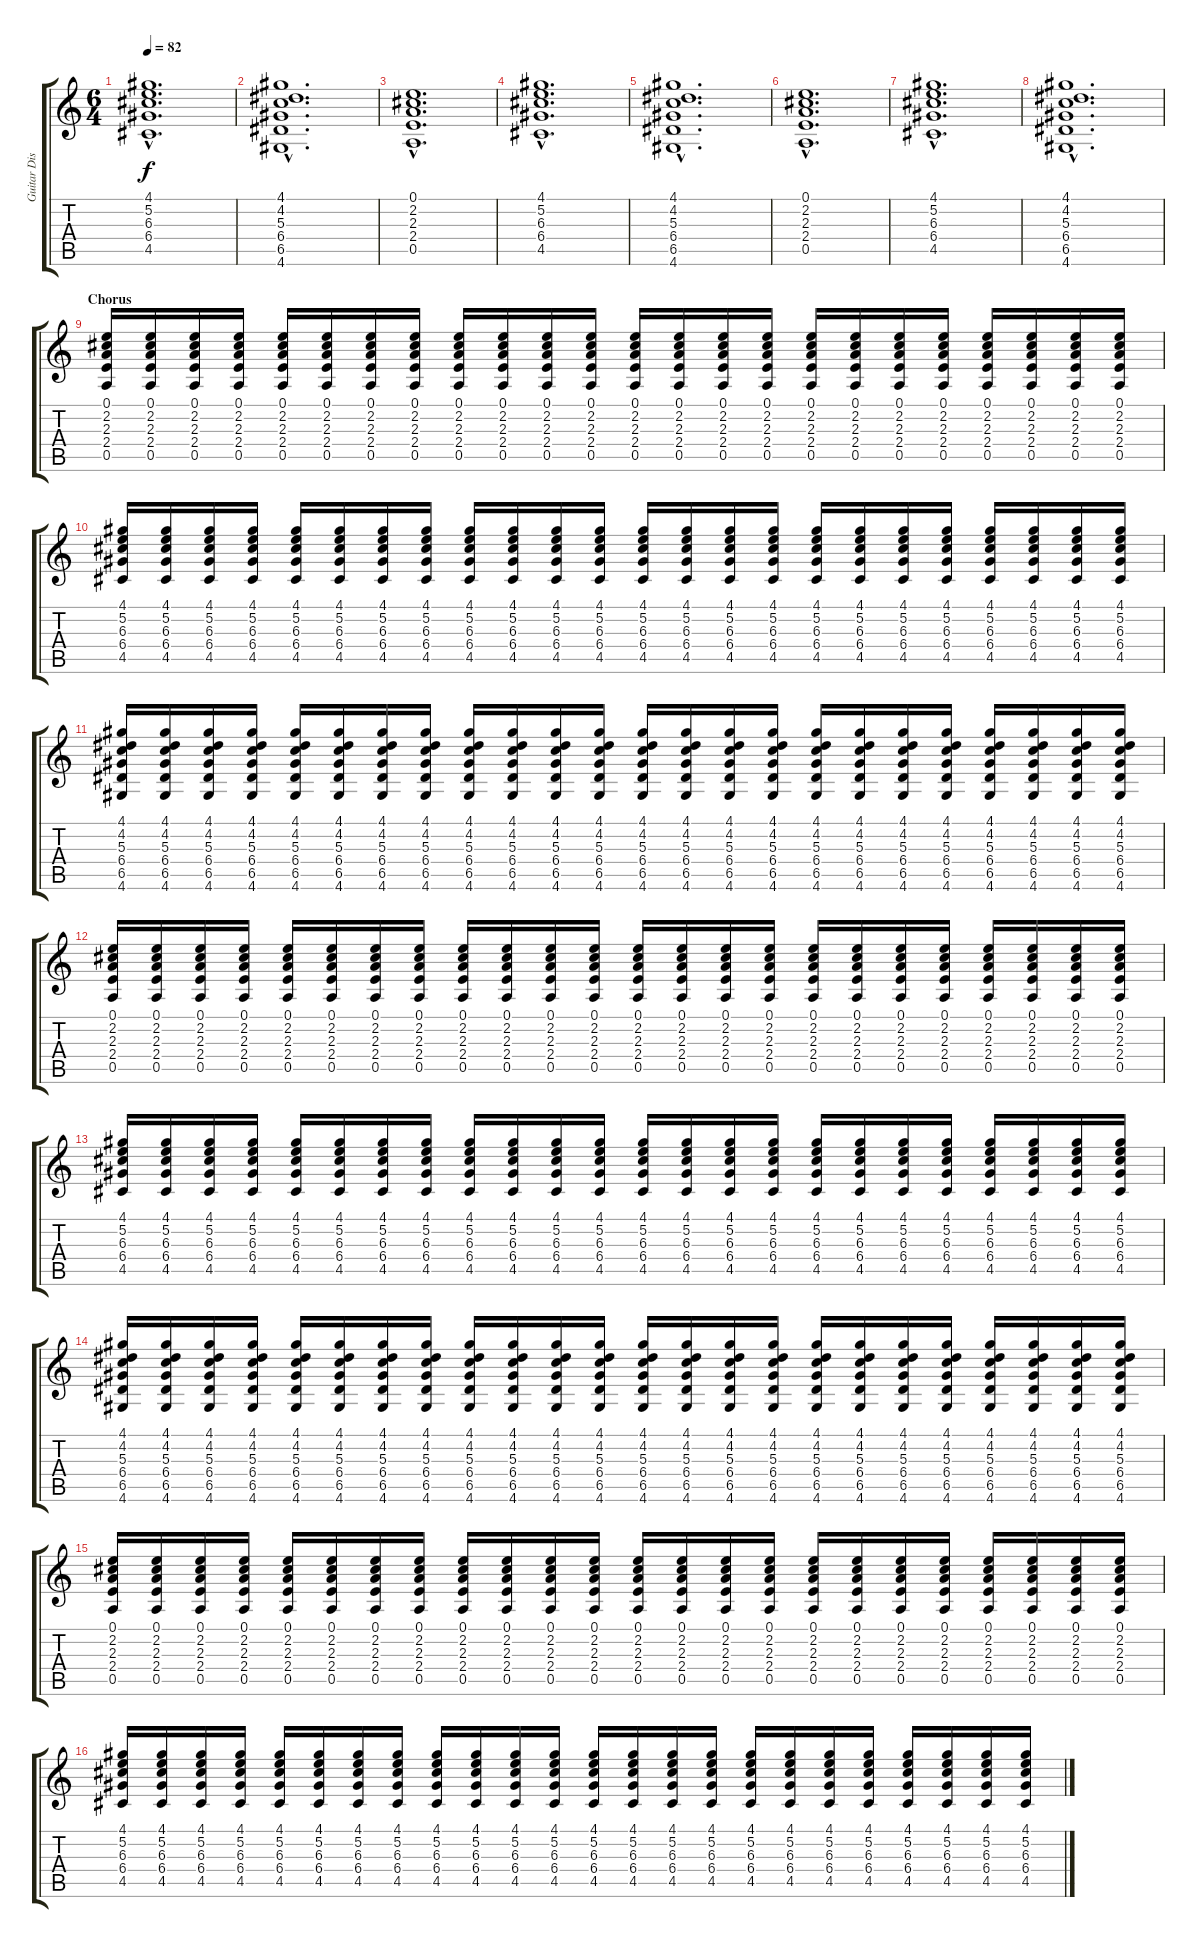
\track ("Guitar Dist" "Guitar Dis") {instrument overdrivenguitar}
\staff {score tabs}
\tuning (E4 B3 G3 D3 A2 E2) {hide}
\ts (6 4)
\tempo 82
\clef g2
\ks c
(4.1{hac} 5.2{hac} 6.3{hac} 6.4{hac} 4.5{hac}).1{d dy f} |
(4.1{hac} 4.2{hac} 5.3{hac} 6.4{hac} 6.5{hac} 4.6{hac}).1{d} |
(0.1{hac} 2.2{hac} 2.3{hac} 2.4{hac} 0.5{hac}).1{d} |
(4.1{hac} 5.2{hac} 6.3{hac} 6.4{hac} 4.5{hac}).1{d} |
(4.1{hac} 4.2{hac} 5.3{hac} 6.4{hac} 6.5{hac} 4.6{hac}).1{d} |
(0.1{hac} 2.2{hac} 2.3{hac} 2.4{hac} 0.5{hac}).1{d} |
(4.1{hac} 5.2{hac} 6.3{hac} 6.4{hac} 4.5{hac}).1{d} |
(4.1{hac} 4.2{hac} 5.3{hac} 6.4{hac} 6.5{hac} 4.6{hac}).1{d} |
\section ("" "Chorus")
(0.1 2.2 2.3 2.4 0.5).16 (0.1 2.2 2.3 2.4 0.5).16 (0.1 2.2 2.3 2.4 0.5).16 (0.1 2.2 2.3 2.4 0.5).16 (0.1 2.2 2.3 2.4 0.5).16 (0.1 2.2 2.3 2.4 0.5).16 (0.1 2.2 2.3 2.4 0.5).16 (0.1 2.2 2.3 2.4 0.5).16 (0.1 2.2 2.3 2.4 0.5).16 (0.1 2.2 2.3 2.4 0.5).16 (0.1 2.2 2.3 2.4 0.5).16 (0.1 2.2 2.3 2.4 0.5).16 (0.1 2.2 2.3 2.4 0.5).16 (0.1 2.2 2.3 2.4 0.5).16 (0.1 2.2 2.3 2.4 0.5).16 (0.1 2.2 2.3 2.4 0.5).16 (0.1 2.2 2.3 2.4 0.5).16 (0.1 2.2 2.3 2.4 0.5).16 (0.1 2.2 2.3 2.4 0.5).16 (0.1 2.2 2.3 2.4 0.5).16 (0.1 2.2 2.3 2.4 0.5).16 (0.1 2.2 2.3 2.4 0.5).16 (0.1 2.2 2.3 2.4 0.5).16 (0.1 2.2 2.3 2.4 0.5).16 |
(4.1 5.2 6.3 6.4 4.5).16 (4.1 5.2 6.3 6.4 4.5).16 (4.1 5.2 6.3 6.4 4.5).16 (4.1 5.2 6.3 6.4 4.5).16 (4.1 5.2 6.3 6.4 4.5).16 (4.1 5.2 6.3 6.4 4.5).16 (4.1 5.2 6.3 6.4 4.5).16 (4.1 5.2 6.3 6.4 4.5).16 (4.1 5.2 6.3 6.4 4.5).16 (4.1 5.2 6.3 6.4 4.5).16 (4.1 5.2 6.3 6.4 4.5).16 (4.1 5.2 6.3 6.4 4.5).16 (4.1 5.2 6.3 6.4 4.5).16 (4.1 5.2 6.3 6.4 4.5).16 (4.1 5.2 6.3 6.4 4.5).16 (4.1 5.2 6.3 6.4 4.5).16 (4.1 5.2 6.3 6.4 4.5).16 (4.1 5.2 6.3 6.4 4.5).16 (4.1 5.2 6.3 6.4 4.5).16 (4.1 5.2 6.3 6.4 4.5).16 (4.1 5.2 6.3 6.4 4.5).16 (4.1 5.2 6.3 6.4 4.5).16 (4.1 5.2 6.3 6.4 4.5).16 (4.1 5.2 6.3 6.4 4.5).16 |
(4.1 4.2 5.3 6.4 6.5 4.6).16 (4.1 4.2 5.3 6.4 6.5 4.6).16 (4.1 4.2 5.3 6.4 6.5 4.6).16 (4.1 4.2 5.3 6.4 6.5 4.6).16 (4.1 4.2 5.3 6.4 6.5 4.6).16 (4.1 4.2 5.3 6.4 6.5 4.6).16 (4.1 4.2 5.3 6.4 6.5 4.6).16 (4.1 4.2 5.3 6.4 6.5 4.6).16 (4.1 4.2 5.3 6.4 6.5 4.6).16 (4.1 4.2 5.3 6.4 6.5 4.6).16 (4.1 4.2 5.3 6.4 6.5 4.6).16 (4.1 4.2 5.3 6.4 6.5 4.6).16 (4.1 4.2 5.3 6.4 6.5 4.6).16 (4.1 4.2 5.3 6.4 6.5 4.6).16 (4.1 4.2 5.3 6.4 6.5 4.6).16 (4.1 4.2 5.3 6.4 6.5 4.6).16 (4.1 4.2 5.3 6.4 6.5 4.6).16 (4.1 4.2 5.3 6.4 6.5 4.6).16 (4.1 4.2 5.3 6.4 6.5 4.6).16 (4.1 4.2 5.3 6.4 6.5 4.6).16 (4.1 4.2 5.3 6.4 6.5 4.6).16 (4.1 4.2 5.3 6.4 6.5 4.6).16 (4.1 4.2 5.3 6.4 6.5 4.6).16 (4.1 4.2 5.3 6.4 6.5 4.6).16 |
(0.1 2.2 2.3 2.4 0.5).16 (0.1 2.2 2.3 2.4 0.5).16 (0.1 2.2 2.3 2.4 0.5).16 (0.1 2.2 2.3 2.4 0.5).16 (0.1 2.2 2.3 2.4 0.5).16 (0.1 2.2 2.3 2.4 0.5).16 (0.1 2.2 2.3 2.4 0.5).16 (0.1 2.2 2.3 2.4 0.5).16 (0.1 2.2 2.3 2.4 0.5).16 (0.1 2.2 2.3 2.4 0.5).16 (0.1 2.2 2.3 2.4 0.5).16 (0.1 2.2 2.3 2.4 0.5).16 (0.1 2.2 2.3 2.4 0.5).16 (0.1 2.2 2.3 2.4 0.5).16 (0.1 2.2 2.3 2.4 0.5).16 (0.1 2.2 2.3 2.4 0.5).16 (0.1 2.2 2.3 2.4 0.5).16 (0.1 2.2 2.3 2.4 0.5).16 (0.1 2.2 2.3 2.4 0.5).16 (0.1 2.2 2.3 2.4 0.5).16 (0.1 2.2 2.3 2.4 0.5).16 (0.1 2.2 2.3 2.4 0.5).16 (0.1 2.2 2.3 2.4 0.5).16 (0.1 2.2 2.3 2.4 0.5).16 |
(4.1 5.2 6.3 6.4 4.5).16 (4.1 5.2 6.3 6.4 4.5).16 (4.1 5.2 6.3 6.4 4.5).16 (4.1 5.2 6.3 6.4 4.5).16 (4.1 5.2 6.3 6.4 4.5).16 (4.1 5.2 6.3 6.4 4.5).16 (4.1 5.2 6.3 6.4 4.5).16 (4.1 5.2 6.3 6.4 4.5).16 (4.1 5.2 6.3 6.4 4.5).16 (4.1 5.2 6.3 6.4 4.5).16 (4.1 5.2 6.3 6.4 4.5).16 (4.1 5.2 6.3 6.4 4.5).16 (4.1 5.2 6.3 6.4 4.5).16 (4.1 5.2 6.3 6.4 4.5).16 (4.1 5.2 6.3 6.4 4.5).16 (4.1 5.2 6.3 6.4 4.5).16 (4.1 5.2 6.3 6.4 4.5).16 (4.1 5.2 6.3 6.4 4.5).16 (4.1 5.2 6.3 6.4 4.5).16 (4.1 5.2 6.3 6.4 4.5).16 (4.1 5.2 6.3 6.4 4.5).16 (4.1 5.2 6.3 6.4 4.5).16 (4.1 5.2 6.3 6.4 4.5).16 (4.1 5.2 6.3 6.4 4.5).16 |
(4.1 4.2 5.3 6.4 6.5 4.6).16 (4.1 4.2 5.3 6.4 6.5 4.6).16 (4.1 4.2 5.3 6.4 6.5 4.6).16 (4.1 4.2 5.3 6.4 6.5 4.6).16 (4.1 4.2 5.3 6.4 6.5 4.6).16 (4.1 4.2 5.3 6.4 6.5 4.6).16 (4.1 4.2 5.3 6.4 6.5 4.6).16 (4.1 4.2 5.3 6.4 6.5 4.6).16 (4.1 4.2 5.3 6.4 6.5 4.6).16 (4.1 4.2 5.3 6.4 6.5 4.6).16 (4.1 4.2 5.3 6.4 6.5 4.6).16 (4.1 4.2 5.3 6.4 6.5 4.6).16 (4.1 4.2 5.3 6.4 6.5 4.6).16 (4.1 4.2 5.3 6.4 6.5 4.6).16 (4.1 4.2 5.3 6.4 6.5 4.6).16 (4.1 4.2 5.3 6.4 6.5 4.6).16 (4.1 4.2 5.3 6.4 6.5 4.6).16 (4.1 4.2 5.3 6.4 6.5 4.6).16 (4.1 4.2 5.3 6.4 6.5 4.6).16 (4.1 4.2 5.3 6.4 6.5 4.6).16 (4.1 4.2 5.3 6.4 6.5 4.6).16 (4.1 4.2 5.3 6.4 6.5 4.6).16 (4.1 4.2 5.3 6.4 6.5 4.6).16 (4.1 4.2 5.3 6.4 6.5 4.6).16 |
(0.1 2.2 2.3 2.4 0.5).16 (0.1 2.2 2.3 2.4 0.5).16 (0.1 2.2 2.3 2.4 0.5).16 (0.1 2.2 2.3 2.4 0.5).16 (0.1 2.2 2.3 2.4 0.5).16 (0.1 2.2 2.3 2.4 0.5).16 (0.1 2.2 2.3 2.4 0.5).16 (0.1 2.2 2.3 2.4 0.5).16 (0.1 2.2 2.3 2.4 0.5).16 (0.1 2.2 2.3 2.4 0.5).16 (0.1 2.2 2.3 2.4 0.5).16 (0.1 2.2 2.3 2.4 0.5).16 (0.1 2.2 2.3 2.4 0.5).16 (0.1 2.2 2.3 2.4 0.5).16 (0.1 2.2 2.3 2.4 0.5).16 (0.1 2.2 2.3 2.4 0.5).16 (0.1 2.2 2.3 2.4 0.5).16 (0.1 2.2 2.3 2.4 0.5).16 (0.1 2.2 2.3 2.4 0.5).16 (0.1 2.2 2.3 2.4 0.5).16 (0.1 2.2 2.3 2.4 0.5).16 (0.1 2.2 2.3 2.4 0.5).16 (0.1 2.2 2.3 2.4 0.5).16 (0.1 2.2 2.3 2.4 0.5).16 |
(4.1 5.2 6.3 6.4 4.5).16 (4.1 5.2 6.3 6.4 4.5).16 (4.1 5.2 6.3 6.4 4.5).16 (4.1 5.2 6.3 6.4 4.5).16 (4.1 5.2 6.3 6.4 4.5).16 (4.1 5.2 6.3 6.4 4.5).16 (4.1 5.2 6.3 6.4 4.5).16 (4.1 5.2 6.3 6.4 4.5).16 (4.1 5.2 6.3 6.4 4.5).16 (4.1 5.2 6.3 6.4 4.5).16 (4.1 5.2 6.3 6.4 4.5).16 (4.1 5.2 6.3 6.4 4.5).16 (4.1 5.2 6.3 6.4 4.5).16 (4.1 5.2 6.3 6.4 4.5).16 (4.1 5.2 6.3 6.4 4.5).16 (4.1 5.2 6.3 6.4 4.5).16 (4.1 5.2 6.3 6.4 4.5).16 (4.1 5.2 6.3 6.4 4.5).16 (4.1 5.2 6.3 6.4 4.5).16 (4.1 5.2 6.3 6.4 4.5).16 (4.1 5.2 6.3 6.4 4.5).16 (4.1 5.2 6.3 6.4 4.5).16 (4.1 5.2 6.3 6.4 4.5).16 (4.1 5.2 6.3 6.4 4.5).16
